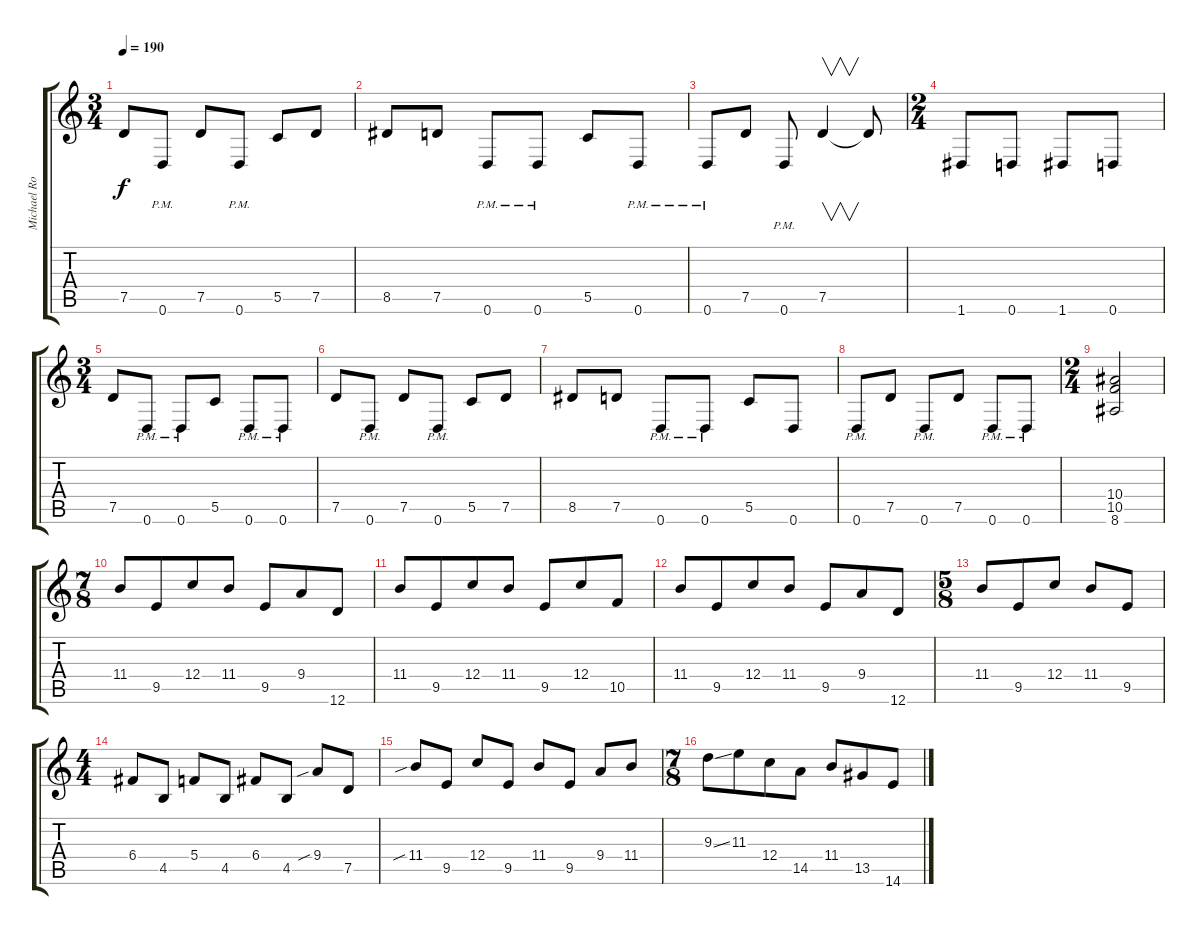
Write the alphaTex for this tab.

\track ("Michael Romeo - Guitar " "Michael Ro") {instrument overdrivenguitar}
\staff {score tabs}
\tuning (D4 A3 F3 C3 G2 D2) {hide}
\ts (3 4)
\tempo 190
\clef g2
\ks c
7.5.8{dy f} 0.6{pm}.8 7.5.8 0.6{pm}.8 5.5.8 7.5.8 |
8.5.8 7.5.8 0.6{pm}.8 0.6{pm}.8 5.5.8 0.6{pm}.8 |
0.6{pm}.8 7.5.8 0.6{pm}.8 7.5.4{v} 7.5{t}.8 |
\ts (2 4)
1.6.8 0.6.8 1.6.8 0.6.8 |
\ts (3 4)
7.5.8 0.6{pm}.8 0.6{pm}.8 5.5.8 0.6{pm}.8 0.6{pm}.8 |
7.5.8 0.6{pm}.8 7.5.8 0.6{pm}.8 5.5.8 7.5.8 |
8.5.8 7.5.8 0.6{pm}.8 0.6{pm}.8 5.5.8 0.6.8 |
0.6{pm}.8 7.5.8 0.6{pm}.8 7.5.8 0.6{pm}.8 0.6{pm}.8 |
\ts (2 4)
(10.4 10.5 8.6).2 |
\ts (7 8)
11.4.8 9.5.8 12.4.8 11.4.8 9.5.8 9.4.8 12.6.8 |
11.4.8 9.5.8 12.4.8 11.4.8 9.5.8 12.4.8 10.5.8 |
11.4.8 9.5.8 12.4.8 11.4.8 9.5.8 9.4.8 12.6.8 |
\ts (5 8)
11.4.8 9.5.8 12.4.8 11.4.8 9.5.8 |
\ts (4 4)
6.4.8 4.5.8 5.4.8 4.5.8 6.4.8 4.5.8 9.4{sib}.8 7.5.8 |
11.4{sib}.8 9.5.8 12.4.8 9.5.8 11.4.8 9.5.8 9.4.8 11.4.8 |
\ts (7 8)
9.3{ss}.8 11.3.8 12.4.8 14.5.8 11.4.8 13.5.8 14.6.8
